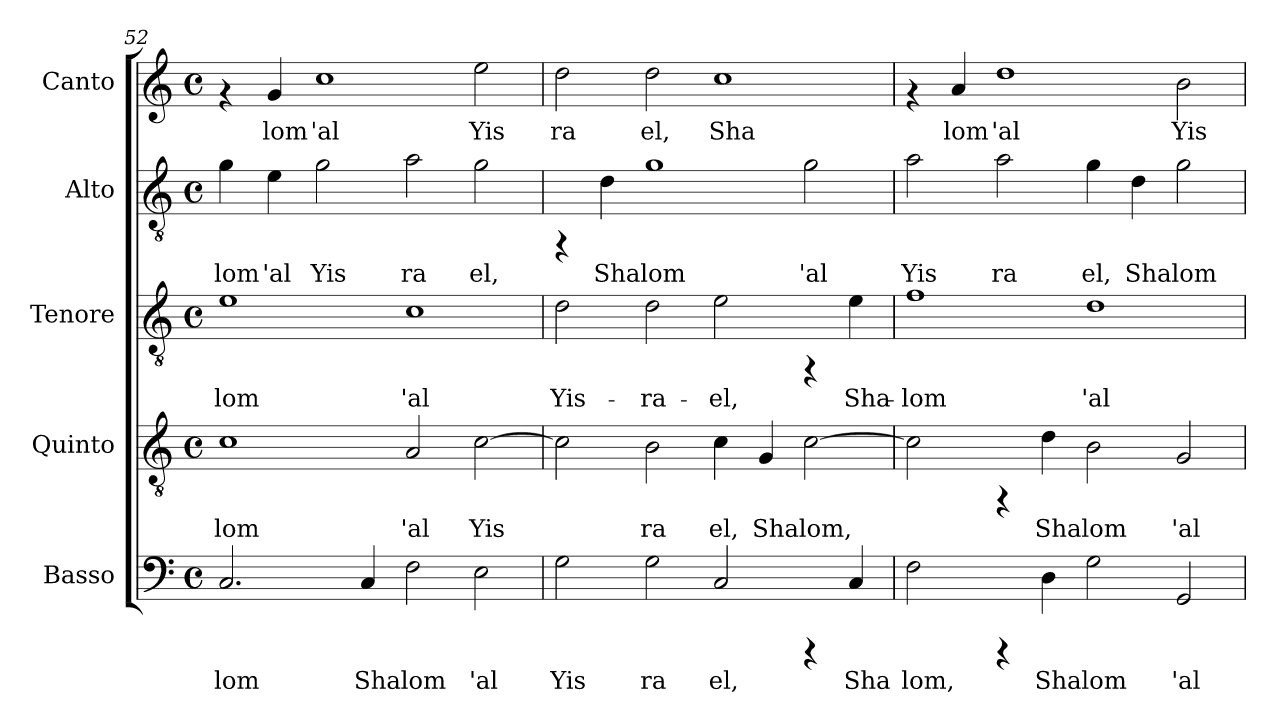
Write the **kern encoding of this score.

**kern	**text	**kern	**text	**kern	**text	**kern	**text	**kern	**text
*part5	*part5	*part4	*part4	*part3	*part3	*part2	*part2	*part1	*part1
*staff5	*staff5	*staff4	*staff4	*staff3	*staff3	*staff2	*staff2	*staff1	*staff1
*I"Basso	*	*I"Quinto	*	*I"Tenore	*	*I"Alto	*	*I"Canto	*
*clefF4	*	*clefGv2	*	*clefGv2	*	*clefGv2	*	*clefG2	*
*k[]	*	*k[]	*	*k[]	*	*k[]	*	*k[]	*
*C:	*	*C:	*	*C:	*	*C:	*	*C:	*
*M4/4	*	*M4/4	*	*M4/4	*	*M4/4	*	*M4/4	*
*met(c)	*	*met(c)	*	*met(c)	*	*met(c)	*	*met(c)	*
=52	=52	=52	=52	=52	=52	=52	=52	=52	=52
!	!LO:LY:b:cj	!	!LO:LY:b:cj	!	!LO:LY:b:cj	!	!LO:LY:b:cj	!	!
2.C/	lom	1c	lom	1e	-lom	4g\	lom	4rf	.
!	!	!	!	!	!	!	!LO:LY:b:cj	!	!LO:LY:b:cj
.	.	.	.	.	.	4e\	'al	4g/	lom
!	!	!	!	!	!	!	!LO:LY:b:cj	!	!LO:LY:b:cj
.	.	.	.	.	.	2g\	Yis	1cc	'al
!	!LO:LY:b:cj	!	!	!	!	!	!	!	!
4C/	Sha	.	.	.	.	.	.	.	.
!	!LO:LY:b:cj	!	!LO:LY:b:cj	!	!LO:LY:b:cj	!	!LO:LY:b:cj	!	!
2F\	lom	2A/	'al	1c	'al	2a\	ra	.	.
!	!LO:LY:b:cj	!	!LO:LY:b:cj	!	!	!	!LO:LY:b:cj	!	!LO:LY:b:cj
2E\	'al	[>2c\	Yis	.	.	2g\	el,	2ee\	Yis
=53	=53	=53	=53	=53	=53	=53	=53	=53	=53
!	!LO:LY:b:cj	!	!LO:LY:b:cj	!	!LO:LY:b:cj	!	!	!	!LO:LY:b:cj
2G\	Yis	2c\]	.	2d\	Yis-	4rFF	.	2dd\	ra
!	!	!	!	!	!	!	!LO:LY:b:cj	!	!
.	.	.	.	.	.	4d\	Sha	.	.
!	!LO:LY:b:cj	!	!LO:LY:b:cj	!	!LO:LY:b:cj	!	!LO:LY:b:cj	!	!LO:LY:b:cj
2G\	ra	2B\	ra	2d\	-ra-	1g	lom	2dd\	el,
!	!LO:LY:b:cj	!	!LO:LY:b:cj	!	!LO:LY:b:cj	!	!	!	!LO:LY:b:cj
2C/	el,	4c\	el,	2e\	-el,	.	.	1cc	Sha
!	!	!	!LO:LY:b:cj	!	!	!	!	!	!
.	.	4G/	Sha	.	.	.	.	.	.
!	!	!	!LO:LY:b:cj	!	!	!	!LO:LY:b:cj	!	!
4rCCC	.	[>2c\	lom,	4rFF	.	2g\	'al	.	.
!	!LO:LY:b:cj	!	!	!	!LO:LY:b:cj	!	!	!	!
4C/	Sha	.	.	4e\	Sha-	.	.	.	.
=54	=54	=54	=54	=54	=54	=54	=54	=54	=54
!	!LO:LY:b:cj	!	!LO:LY:b:cj	!	!LO:LY:b:cj	!	!LO:LY:b:cj	!	!
2F\	lom,	2c\]	.	1f	-lom	2a\	Yis	4rf	.
!	!	!	!	!	!	!	!	!	!LO:LY:b:cj
.	.	.	.	.	.	.	.	4a/	lom
!	!	!	!	!	!	!	!LO:LY:b:cj	!	!LO:LY:b:cj
4rCCC	.	4rFF	.	.	.	2a\	ra	1dd	'al
!	!LO:LY:b:cj	!	!LO:LY:b:cj	!	!	!	!	!	!
4D\	Sha	4d\	Sha	.	.	.	.	.	.
!	!LO:LY:b:cj	!	!LO:LY:b:cj	!	!LO:LY:b:cj	!	!LO:LY:b:cj	!	!
2G\	lom	2B\	lom	1d	'al	4g\	el,	.	.
!	!	!	!	!	!	!	!LO:LY:b:cj	!	!
.	.	.	.	.	.	4d\	Sha	.	.
!	!LO:LY:b:cj	!	!LO:LY:b:cj	!	!	!	!LO:LY:b:cj	!	!LO:LY:b:cj
2GG/	'al	2G/	'al	.	.	2g\	lom	2b\	Yis
=	=	=	=	=	=	=	=	=	=
*-	*-	*-	*-	*-	*-	*-	*-	*-	*-
